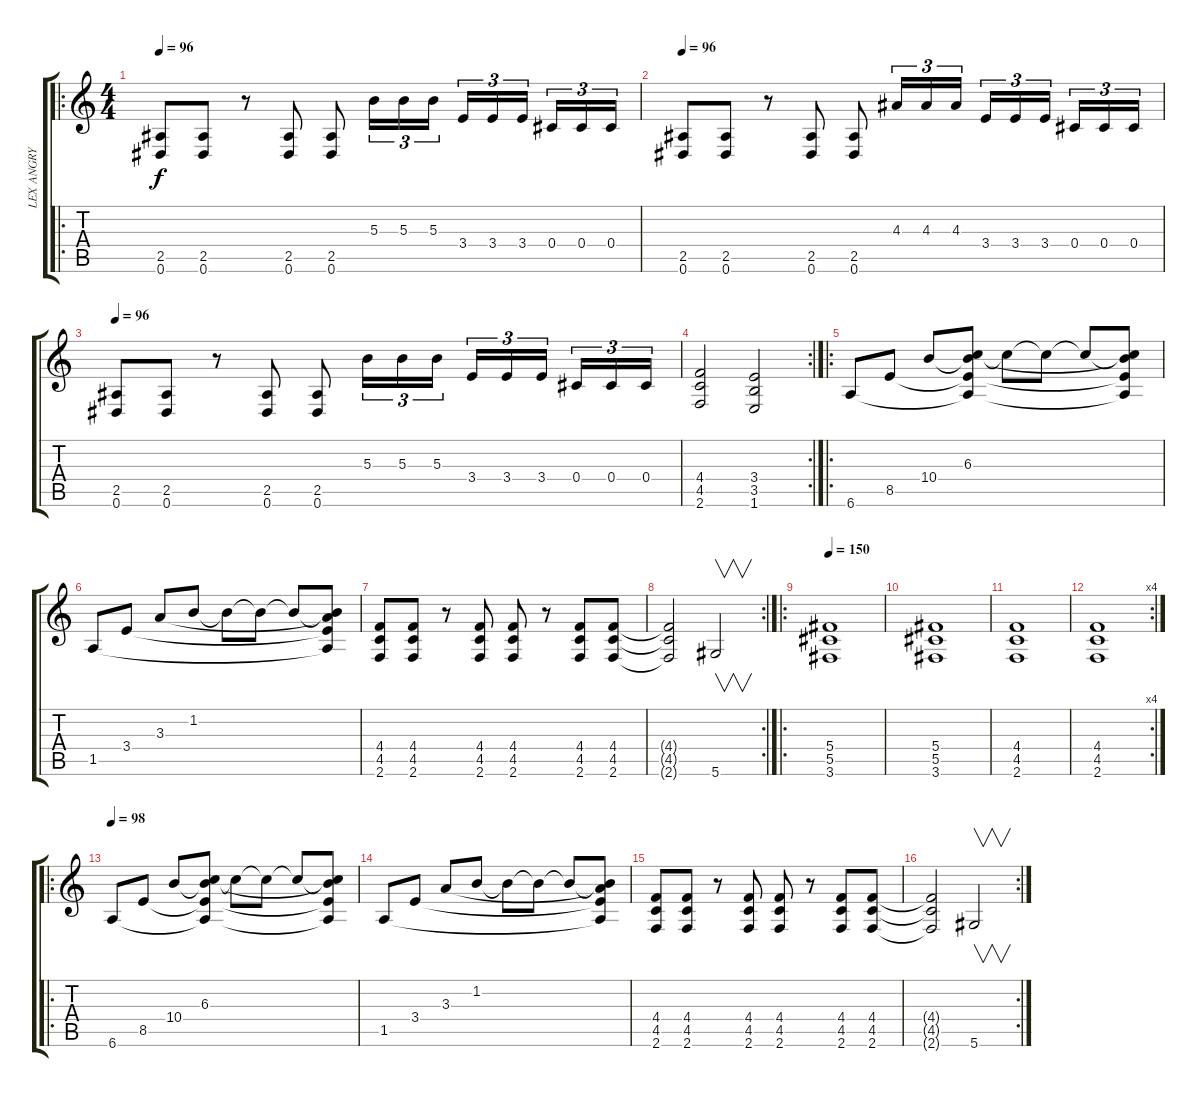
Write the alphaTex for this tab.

\track ("LEX ANGRY" "LEX ANGRY") {instrument distortionguitar}
\staff {score tabs}
\tuning (Eb4 Bb3 Gb3 Db3 Ab2 Eb2) {hide}
\ro
\ts (4 4)
\tempo 96
\clef g2
\ks c
(2.5 0.6).8{dy f} (2.5 0.6).8 r.8 (2.5 0.6).8 (2.5 0.6).8 5.3.16{tu (3 2)} 5.3.16{tu (3 2)} 5.3.16{tu (3 2)} 3.4.16{tu (3 2)} 3.4.16{tu (3 2)} 3.4.16{tu (3 2) beam splitsecondary} 0.4.16{tu (3 2)} 0.4.16{tu (3 2)} 0.4.16{tu (3 2)} |
\tempo 96
(2.5 0.6).8 (2.5 0.6).8 r.8 (2.5 0.6).8 (2.5 0.6).8 4.3.16{tu (3 2)} 4.3.16{tu (3 2)} 4.3.16{tu (3 2)} 3.4.16{tu (3 2)} 3.4.16{tu (3 2)} 3.4.16{tu (3 2) beam splitsecondary} 0.4.16{tu (3 2)} 0.4.16{tu (3 2)} 0.4.16{tu (3 2)} |
\tempo 96
(2.5 0.6).8 (2.5 0.6).8 r.8 (2.5 0.6).8 (2.5 0.6).8 5.3.16{tu (3 2)} 5.3.16{tu (3 2)} 5.3.16{tu (3 2)} 3.4.16{tu (3 2)} 3.4.16{tu (3 2)} 3.4.16{tu (3 2) beam splitsecondary} 0.4.16{tu (3 2)} 0.4.16{tu (3 2)} 0.4.16{tu (3 2)} |
\rc 2
(4.4 4.5 2.6).2 (3.4 3.5 1.6).2 |
\ro
6.6.8 8.5.8 10.4.8 (6.3 10.4{t} 8.5{t} 6.6{t}).8 6.3{t}.8 6.3{t}.8 6.3{t}.8 (6.3{t} 10.4{t} 8.5{t} 6.6{t}).8 |
1.5.8 3.4.8 3.3.8 1.2.8 1.2{t}.8 1.2{t}.8 1.2{t}.8 (1.2{t} 3.3{t} 3.4{t} 1.5{t}).8 |
(4.4 4.5 2.6).8 (4.4 4.5 2.6).8 r.8 (4.4 4.5 2.6).8 (4.4 4.5 2.6).8 r.8 (4.4 4.5 2.6).8 (4.4 4.5 2.6).8 |
\rc 2
(4.4{t} 4.5{t} 2.6{t}).2 5.6.2{v} |
\ro
\tempo 150
(5.4 5.5 3.6).1 |
(5.4 5.5 3.6).1 |
(4.4 4.5 2.6).1 |
\rc 4
(4.4 4.5 2.6).1 |
\ro
\tempo 98
6.6.8 8.5.8 10.4.8 (6.3 10.4{t} 8.5{t} 6.6{t}).8 6.3{t}.8 6.3{t}.8 6.3{t}.8 (6.3{t} 10.4{t} 8.5{t} 6.6{t}).8 |
1.5.8 3.4.8 3.3.8 1.2.8 1.2{t}.8 1.2{t}.8 1.2{t}.8 (1.2{t} 3.3{t} 3.4{t} 1.5{t}).8 |
(4.4 4.5 2.6).8 (4.4 4.5 2.6).8 r.8 (4.4 4.5 2.6).8 (4.4 4.5 2.6).8 r.8 (4.4 4.5 2.6).8 (4.4 4.5 2.6).8 |
\rc 2
(4.4{t} 4.5{t} 2.6{t}).2 5.6.2{v}
